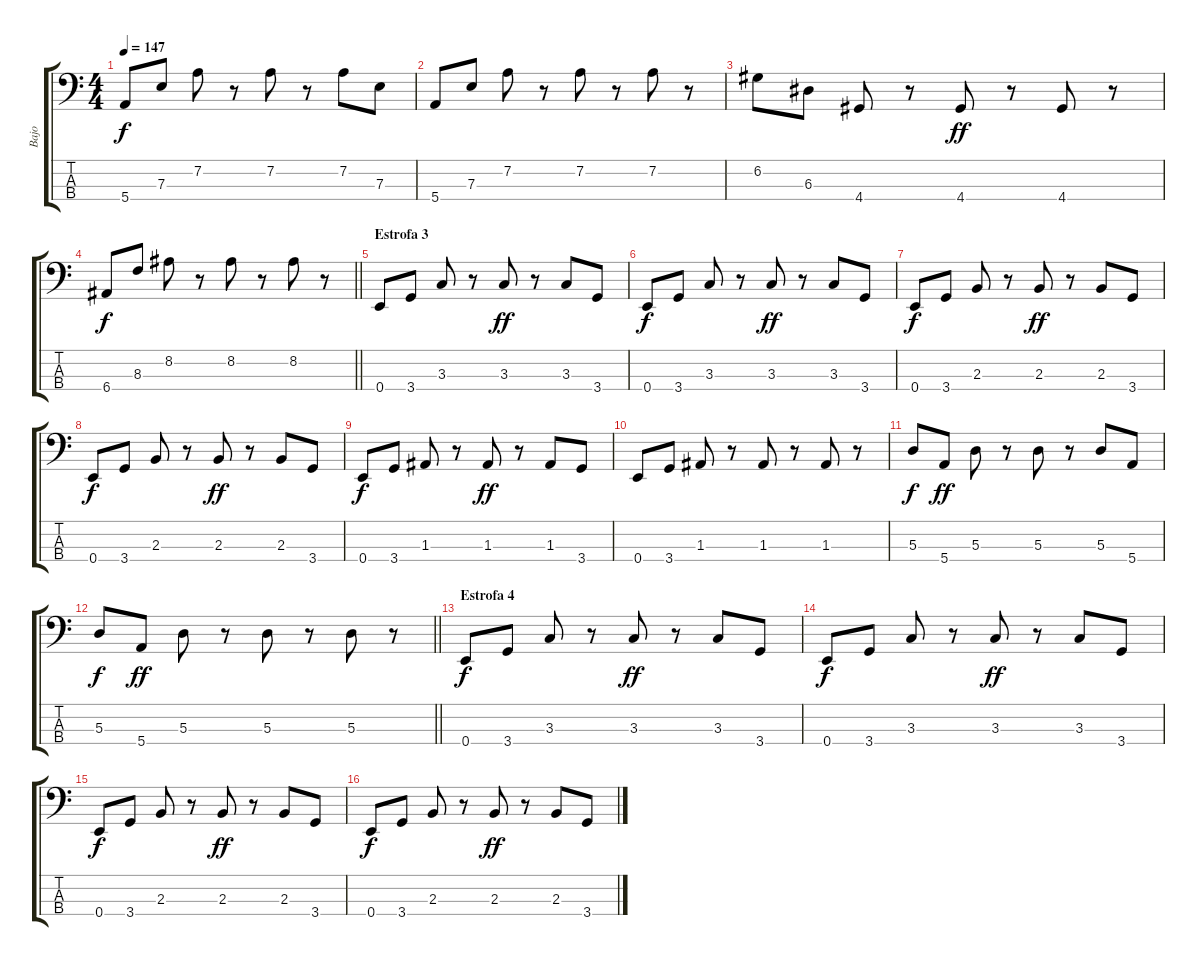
\track ("Bajo" "Bajo") {instrument electricbasspick}
\staff {score tabs}
\tuning (G2 D2 A1 E1) {hide}
\ts (4 4)
\tempo 147
\clef f4
\ks c
5.4.8{dy f} 7.3.8 7.2.8 r.8 7.2.8 r.8 7.2.8 7.3.8 |
5.4.8 7.3.8 7.2.8 r.8 7.2.8 r.8 7.2.8 r.8 |
6.2.8 6.3.8 4.4.8 r.8 4.4.8{dy ff} r.8 4.4.8 r.8 |
\barLineRight lightlight
6.4.8{dy f} 8.3.8 8.2.8 r.8 8.2.8 r.8 8.2.8 r.8 |
\section ("" "Estrofa 3")
0.4.8 3.4.8 3.3.8 r.8 3.3.8{dy ff} r.8 3.3.8 3.4.8 |
0.4.8{dy f} 3.4.8 3.3.8 r.8 3.3.8{dy ff} r.8 3.3.8 3.4.8 |
0.4.8{dy f} 3.4.8 2.3.8 r.8 2.3.8{dy ff} r.8 2.3.8 3.4.8 |
0.4.8{dy f} 3.4.8 2.3.8 r.8 2.3.8{dy ff} r.8 2.3.8 3.4.8 |
0.4.8{dy f} 3.4.8 1.3.8 r.8 1.3.8{dy ff} r.8 1.3.8 3.4.8 |
0.4.8 3.4.8 1.3.8 r.8 1.3.8 r.8 1.3.8 r.8 |
5.3.8{dy f} 5.4.8{dy ff} 5.3.8 r.8 5.3.8 r.8 5.3.8 5.4.8 |
\barLineRight lightlight
5.3.8{dy f} 5.4.8{dy ff} 5.3.8 r.8 5.3.8 r.8 5.3.8 r.8 |
\section ("" "Estrofa 4")
0.4.8{dy f} 3.4.8 3.3.8 r.8 3.3.8{dy ff} r.8 3.3.8 3.4.8 |
0.4.8{dy f} 3.4.8 3.3.8 r.8 3.3.8{dy ff} r.8 3.3.8 3.4.8 |
0.4.8{dy f} 3.4.8 2.3.8 r.8 2.3.8{dy ff} r.8 2.3.8 3.4.8 |
0.4.8{dy f} 3.4.8 2.3.8 r.8 2.3.8{dy ff} r.8 2.3.8 3.4.8
